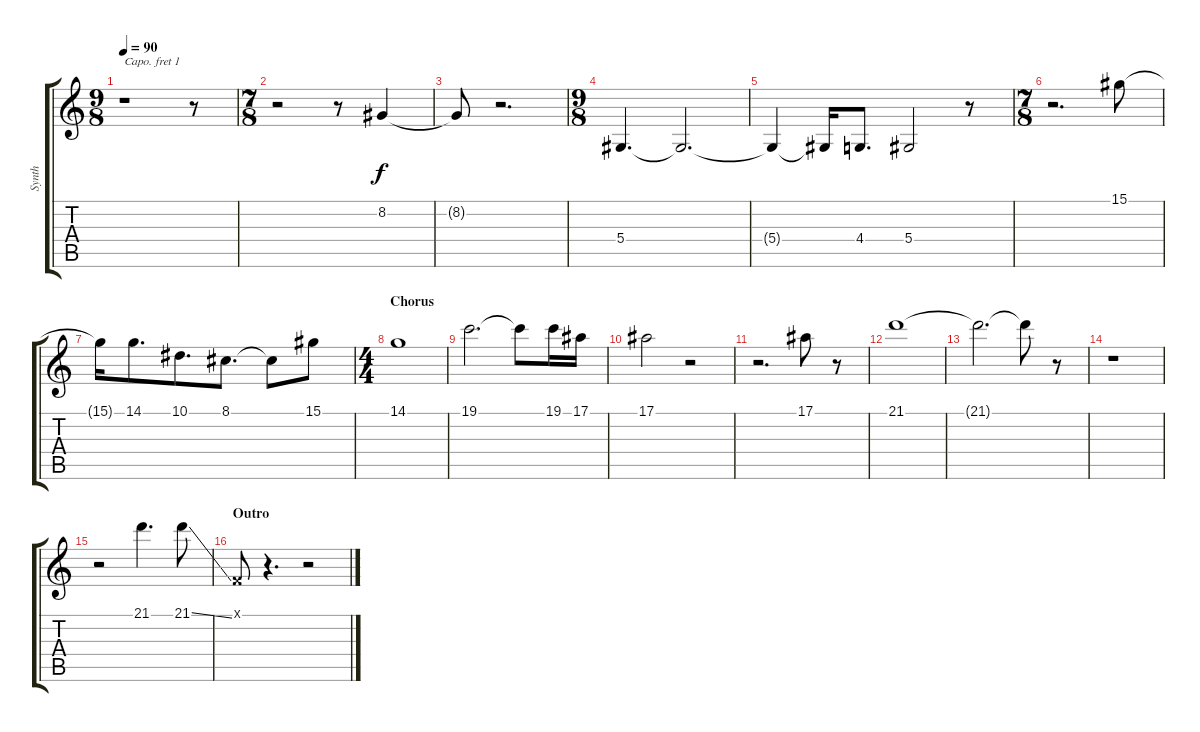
\track ("Synth" "Synth") {instrument lead6voice}
\staff {score tabs}
\capo 1
\tuning (E4 B3 G3 D3 A2 E2) {hide}
\ts (9 8)
\tempo 90
\clef g2
\ks c
r.1{dy f} r.8 |
\ts (7 8)
r.2 r.8 8.2.4 |
8.2{t}.8 r.2{d} |
\ts (9 8)
5.4.4{d} 5.4{t}.2{d} |
5.4{t}.4 5.4{t}.16 4.4.8{d} 5.4.2 r.8 |
\ts (7 8)
r.2{d} 15.1.8 |
15.1{t}.16 14.1.8{d} 10.1.8{d} 8.1.8{d} 8.1{t}.8 15.1.8 |
\ts (4 4)
\section ("" "Chorus")
14.1.1 |
19.1.2{d} 19.1{t}.8 19.1.16 17.1.16 |
17.1.2 r.2 |
r.2{d} 17.1.8 r.8 |
21.1.1 |
21.1{t}.2{d} 21.1{t}.8 r.8 |
r.1 |
r.2 21.1.4{d} 21.1{ss}.8 |
\section ("" "Outro")
0.1{x}.8 r.4{d} r.2
